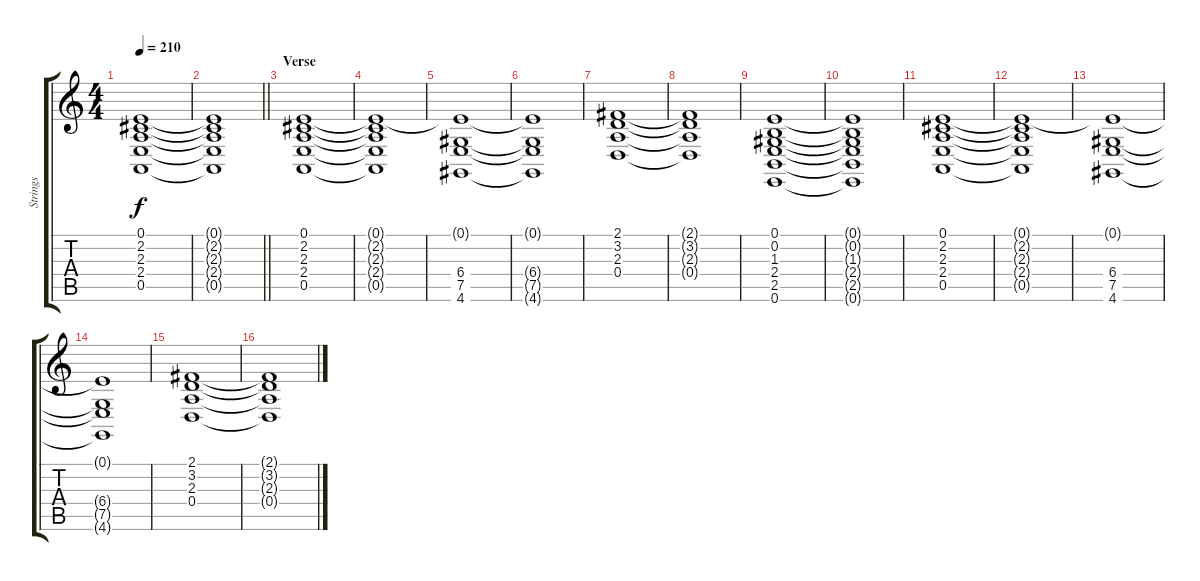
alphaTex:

\track ("Strings" "Strings") {instrument stringensemble1}
\staff {score tabs}
\tuning (E4 B3 G3 D3 A2 E2) {hide}
\ts (4 4)
\tempo 210
\clef g2
\ks c
(0.1 2.2 2.3 2.4 0.5).1{dy f} |
\barLineRight lightlight
(0.1{t} 2.2{t} 2.3{t} 2.4{t} 0.5{t}).1 |
\section ("" "Verse")
(0.1 2.2 2.3 2.4 0.5).1 |
(0.1{t} 2.2{t} 2.3{t} 2.4{t} 0.5{t}).1 |
(0.1{t} 6.4 7.5 4.6).1 |
(0.1{t} 6.4{t} 7.5{t} 4.6{t}).1 |
(2.1 3.2 2.3 0.4).1 |
(2.1{t} 3.2{t} 2.3{t} 0.4{t}).1 |
(0.1 0.2 1.3 2.4 2.5 0.6).1 |
(0.1{t} 0.2{t} 1.3{t} 2.4{t} 2.5{t} 0.6{t}).1 |
(0.1 2.2 2.3 2.4 0.5).1 |
(0.1{t} 2.2{t} 2.3{t} 2.4{t} 0.5{t}).1 |
(0.1{t} 6.4 7.5 4.6).1 |
(0.1{t} 6.4{t} 7.5{t} 4.6{t}).1 |
(2.1 3.2 2.3 0.4).1 |
(2.1{t} 3.2{t} 2.3{t} 0.4{t}).1
